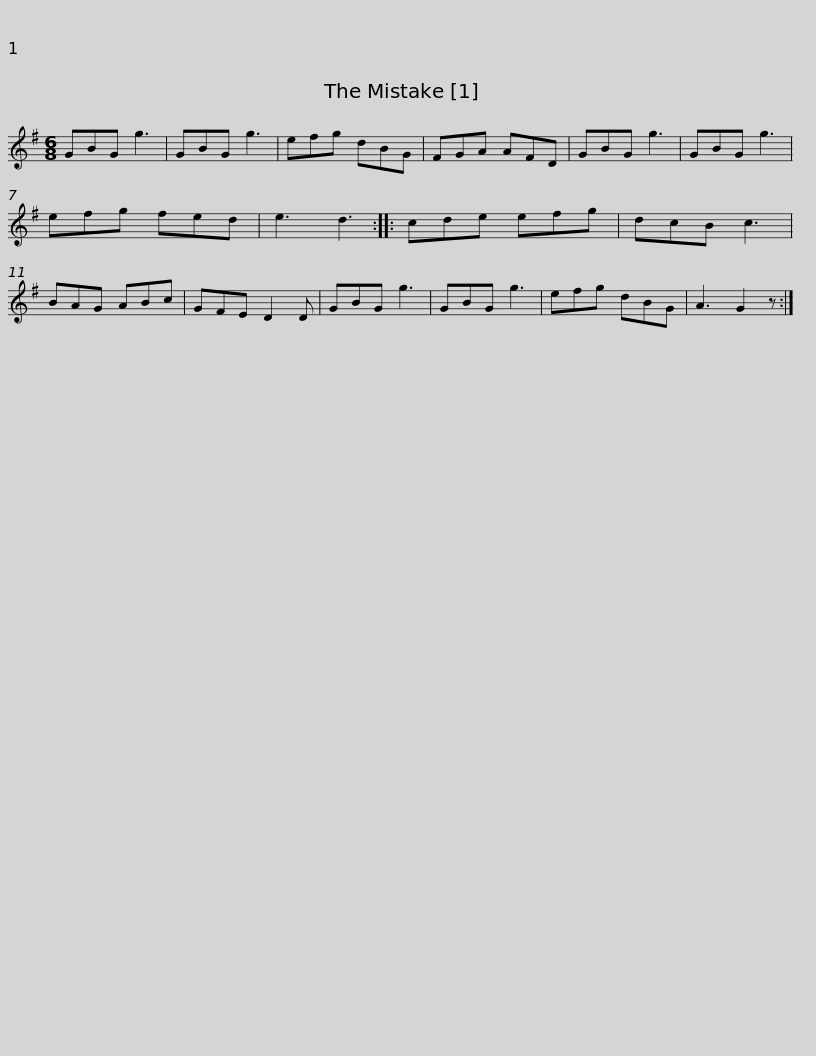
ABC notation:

X:1
L:1/8
M:6/8
I:linebreak $
K:G
V:1 treble
V:1
 GBG g3 | GBG g3 | efg dBG | FGA AFD | GBG g3 | %5
 GBG g3 | efg fed | e3 d3 ::$ cde efg | dcB c3 | %10
 BAG ABc | GFE D2 D | GBG g3 | GBG g3 | efg dBG | %15
 A3 G2 z :| %16
